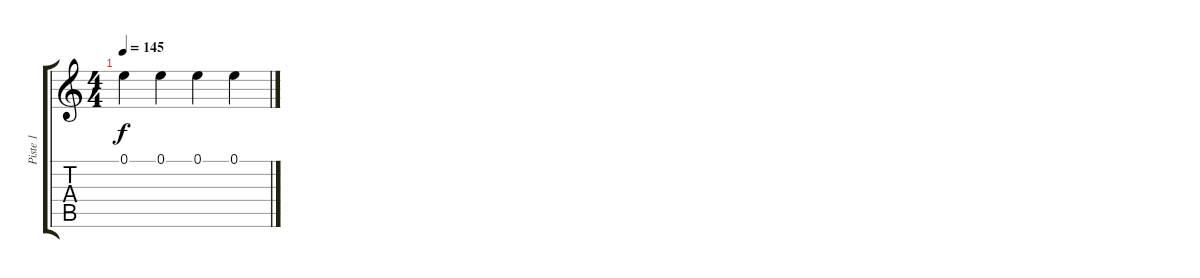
\track ("Piste 1" "Piste 1") {instrument distortionguitar}
\staff {score tabs}
\tuning (E4 B3 G3 D3 A2 E2) {hide}
\ts (4 4)
\tempo 145
\clef g2
\ks c
0.1.4{dy f} 0.1.4 0.1.4 0.1.4
